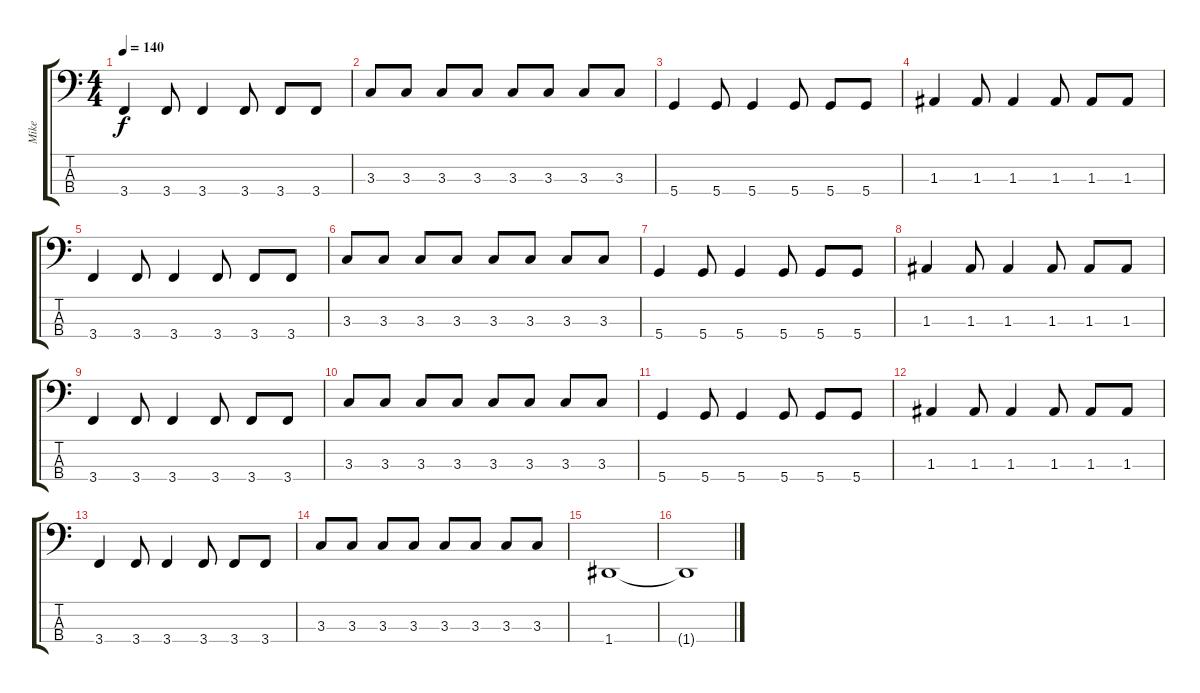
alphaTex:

\track ("Mike" "Mike") {instrument electricbassfinger}
\staff {score tabs}
\tuning (G2 D2 A1 D1) {hide}
\ts (4 4)
\tempo 140
\clef f4
\ks c
3.4.4{dy f} 3.4.8 3.4.4 3.4.8 3.4.8 3.4.8 |
3.3.8 3.3.8 3.3.8 3.3.8 3.3.8 3.3.8 3.3.8 3.3.8 |
5.4.4 5.4.8 5.4.4 5.4.8 5.4.8 5.4.8 |
1.3.4 1.3.8 1.3.4 1.3.8 1.3.8 1.3.8 |
3.4.4 3.4.8 3.4.4 3.4.8 3.4.8 3.4.8 |
3.3.8 3.3.8 3.3.8 3.3.8 3.3.8 3.3.8 3.3.8 3.3.8 |
5.4.4 5.4.8 5.4.4 5.4.8 5.4.8 5.4.8 |
1.3.4 1.3.8 1.3.4 1.3.8 1.3.8 1.3.8 |
3.4.4 3.4.8 3.4.4 3.4.8 3.4.8 3.4.8 |
3.3.8 3.3.8 3.3.8 3.3.8 3.3.8 3.3.8 3.3.8 3.3.8 |
5.4.4 5.4.8 5.4.4 5.4.8 5.4.8 5.4.8 |
1.3.4 1.3.8 1.3.4 1.3.8 1.3.8 1.3.8 |
3.4.4 3.4.8 3.4.4 3.4.8 3.4.8 3.4.8 |
3.3.8 3.3.8 3.3.8 3.3.8 3.3.8 3.3.8 3.3.8 3.3.8 |
1.4.1 |
1.4{t}.1
